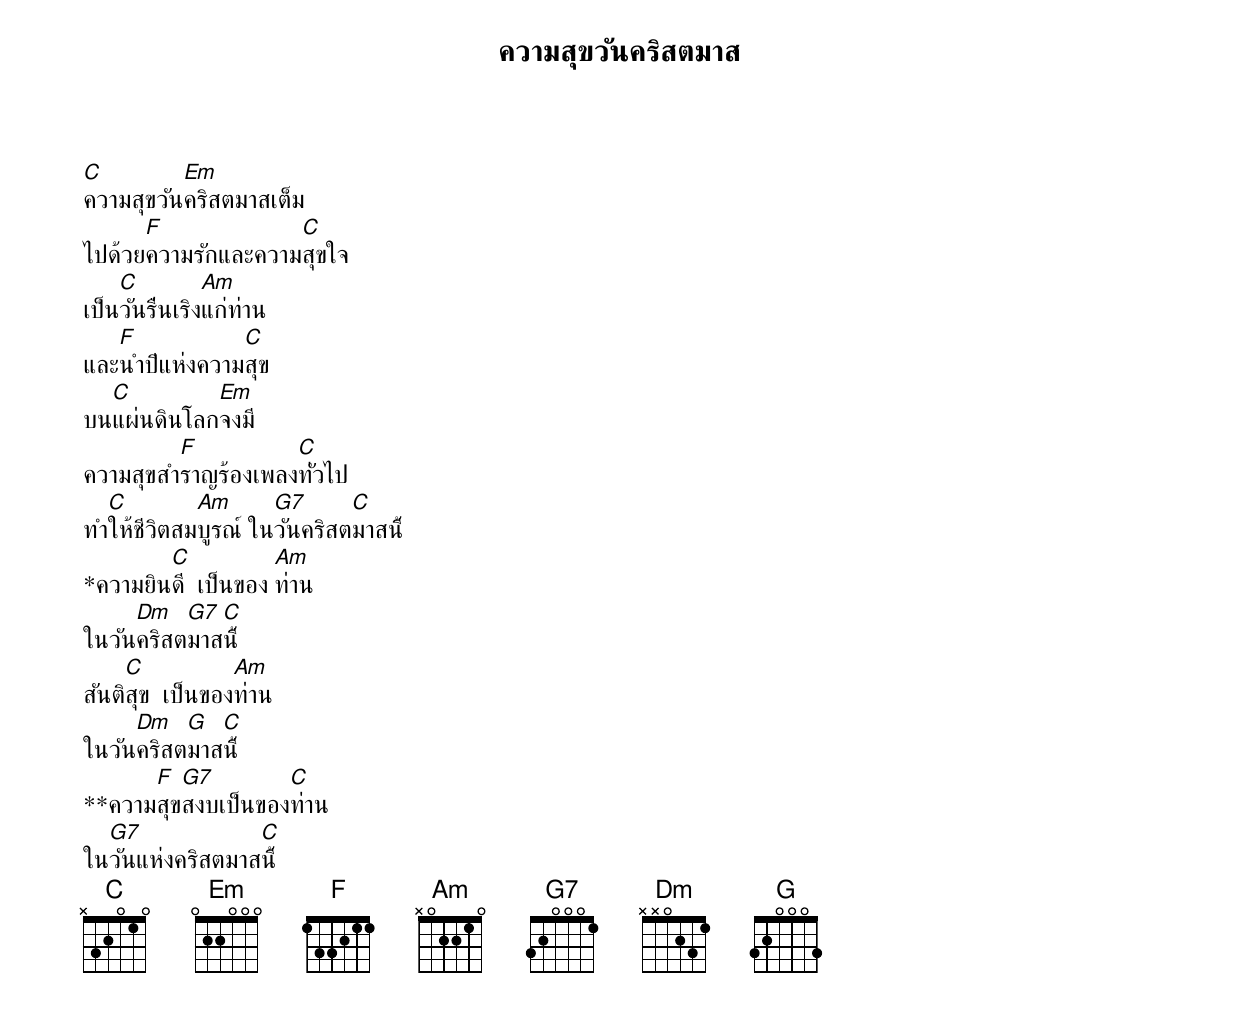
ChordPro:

{title:ความสุขวันคริสตมาส}

[C]ความสุขวัน[Em]คริสตมาสเต็ม
ไปด้วย[F]ความรักและความ[C]สุขใจ
เป็น[C]วันรื่นเริง[Am]แก่ท่าน
และ[F]นำปีแห่งความ[C]สุข
บน[C]แผ่นดินโลก[Em]จงมี
ความสุขสำ[F]ราญร้องเพลง[C]ทั่วไป
ทำ[C]ให้ชีวิตสม[Am]บูรณ์ ใน[G7]วันคริสต[C]มาสนี้
*ความยิน[C]ดี  เป็นของ [Am]ท่าน
ในวัน[Dm]คริสต[G7]มาส[C]นี้
สันติ[C]สุข  เป็นของ[Am]ท่าน
ในวัน[Dm]คริสต[G]มาส[C]นี้
**ความ[F]สุข[G7]สงบเป็นของ[C]ท่าน
ใน[G7]วันแห่งคริสตมาส[C]นี้
